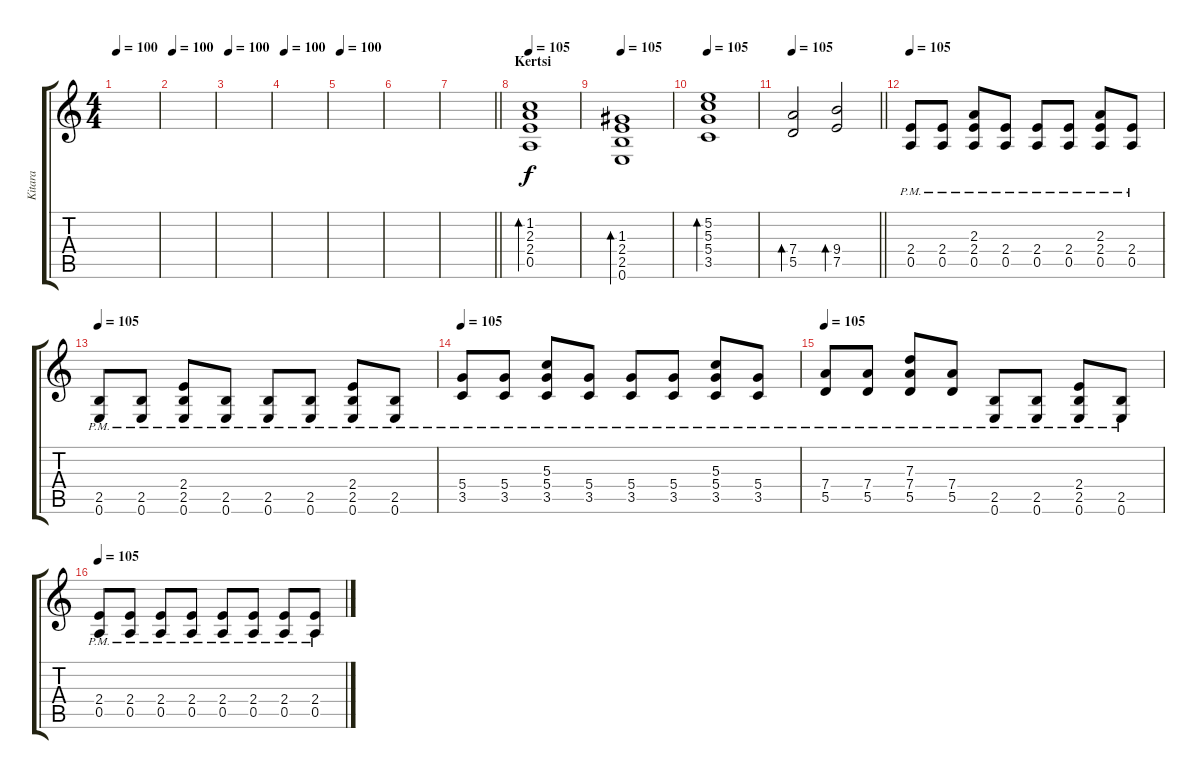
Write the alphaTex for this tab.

\track ("Kitara" "Kitara") {instrument electricguitarclean}
\staff {score tabs}
\tuning (E4 B3 G3 D3 A2 E2) {hide}
\ts (4 4)
\tempo 100
\clef g2
\ks c
|
\tempo 100
|
\tempo 100
|
\tempo 100
|
\tempo 100
|
|
\barLineRight lightlight
|
\section ("" "Kertsi")
\tempo 105
(1.2 2.3 2.4 0.5).1{bd 120} |
\tempo 105
(1.3 2.4 2.5 0.6).1{bd 120} |
\tempo 105
(5.2 5.3 5.4 3.5).1{bd 120} |
\tempo 105
\barLineRight lightlight
(7.4 5.5).2{bd 480} (9.4 7.5).2{bd 480} |
\tempo 105
(2.4{pm} 0.5{pm}).8 (2.4{pm} 0.5{pm}).8 (2.3 2.4{pm} 0.5{pm}).8 (2.4{pm} 0.5{pm}).8 (2.4{pm} 0.5{pm}).8 (2.4{pm} 0.5{pm}).8 (2.3 2.4{pm} 0.5{pm}).8 (2.4{pm} 0.5{pm}).8 |
\tempo 105
(2.5{pm} 0.6{pm}).8 (2.5{pm} 0.6{pm}).8 (2.4 2.5{pm} 0.6{pm}).8 (2.5{pm} 0.6{pm}).8 (2.5{pm} 0.6{pm}).8 (2.5{pm} 0.6{pm}).8 (2.4 2.5{pm} 0.6{pm}).8 (2.5{pm} 0.6{pm}).8 |
\tempo 105
(5.4{pm} 3.5{pm}).8 (5.4{pm} 3.5{pm}).8 (5.3 5.4{pm} 3.5{pm}).8 (5.4{pm} 3.5{pm}).8 (5.4{pm} 3.5{pm}).8 (5.4{pm} 3.5{pm}).8 (5.3 5.4{pm} 3.5{pm}).8 (5.4{pm} 3.5{pm}).8 |
\tempo 105
(7.4{pm} 5.5{pm}).8 (7.4{pm} 5.5{pm}).8 (7.3 7.4{pm} 5.5{pm}).8 (7.4{pm} 5.5{pm}).8 (2.5{pm} 0.6{pm}).8 (2.5{pm} 0.6{pm}).8 (2.4 2.5{pm} 0.6{pm}).8 (2.5{pm} 0.6{pm}).8 |
\tempo 105
(2.4{pm} 0.5{pm}).8 (2.4{pm} 0.5{pm}).8 (2.4{pm} 0.5{pm}).8 (2.4{pm} 0.5{pm}).8 (2.4{pm} 0.5{pm}).8 (2.4{pm} 0.5{pm}).8 (2.4{pm} 0.5{pm}).8 (2.4{pm} 0.5{pm}).8
